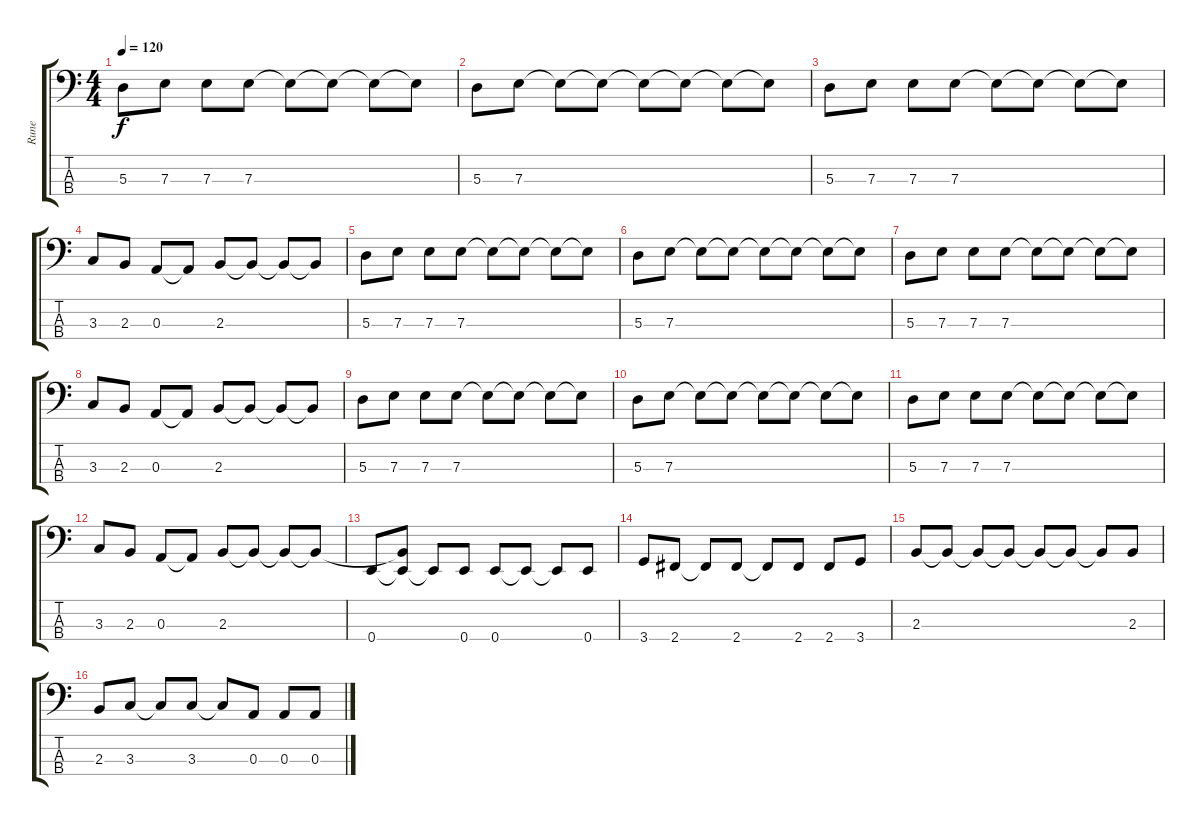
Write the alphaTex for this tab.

\track ("Rune" "Rune") {instrument electricbassfinger}
\staff {score tabs}
\tuning (G2 D2 A1 E1) {hide}
\ts (4 4)
\tempo 120
\clef f4
\ks c
5.3.8{dy f} 7.3.8 7.3.8 7.3.8 7.3{t}.8 7.3{t}.8 7.3{t}.8 7.3{t}.8 |
5.3.8 7.3.8 7.3{t}.8 7.3{t}.8 7.3{t}.8 7.3{t}.8 7.3{t}.8 7.3{t}.8 |
5.3.8 7.3.8 7.3.8 7.3.8 7.3{t}.8 7.3{t}.8 7.3{t}.8 7.3{t}.8 |
3.3.8 2.3.8 0.3.8 0.3{t}.8 2.3.8 2.3{t}.8 2.3{t}.8 2.3{t}.8 |
5.3.8 7.3.8 7.3.8 7.3.8 7.3{t}.8 7.3{t}.8 7.3{t}.8 7.3{t}.8 |
5.3.8 7.3.8 7.3{t}.8 7.3{t}.8 7.3{t}.8 7.3{t}.8 7.3{t}.8 7.3{t}.8 |
5.3.8 7.3.8 7.3.8 7.3.8 7.3{t}.8 7.3{t}.8 7.3{t}.8 7.3{t}.8 |
3.3.8 2.3.8 0.3.8 0.3{t}.8 2.3.8 2.3{t}.8 2.3{t}.8 2.3{t}.8 |
5.3.8 7.3.8 7.3.8 7.3.8 7.3{t}.8 7.3{t}.8 7.3{t}.8 7.3{t}.8 |
5.3.8 7.3.8 7.3{t}.8 7.3{t}.8 7.3{t}.8 7.3{t}.8 7.3{t}.8 7.3{t}.8 |
5.3.8 7.3.8 7.3.8 7.3.8 7.3{t}.8 7.3{t}.8 7.3{t}.8 7.3{t}.8 |
3.3.8 2.3.8 0.3.8 0.3{t}.8 2.3.8 2.3{t}.8 2.3{t}.8 2.3{t}.8 |
0.4.8 (2.3{t} 0.4{t}).8 0.4{t}.8 0.4.8 0.4.8 0.4{t}.8 0.4{t}.8 0.4.8 |
3.4.8 2.4.8 2.4{t}.8 2.4.8 2.4{t}.8 2.4.8 2.4.8 3.4.8 |
2.3.8 2.3{t}.8 2.3{t}.8 2.3{t}.8 2.3{t}.8 2.3{t}.8 2.3{t}.8 2.3.8 |
2.3.8 3.3.8 3.3{t}.8 3.3.8 3.3{t}.8 0.3.8 0.3.8 0.3.8
